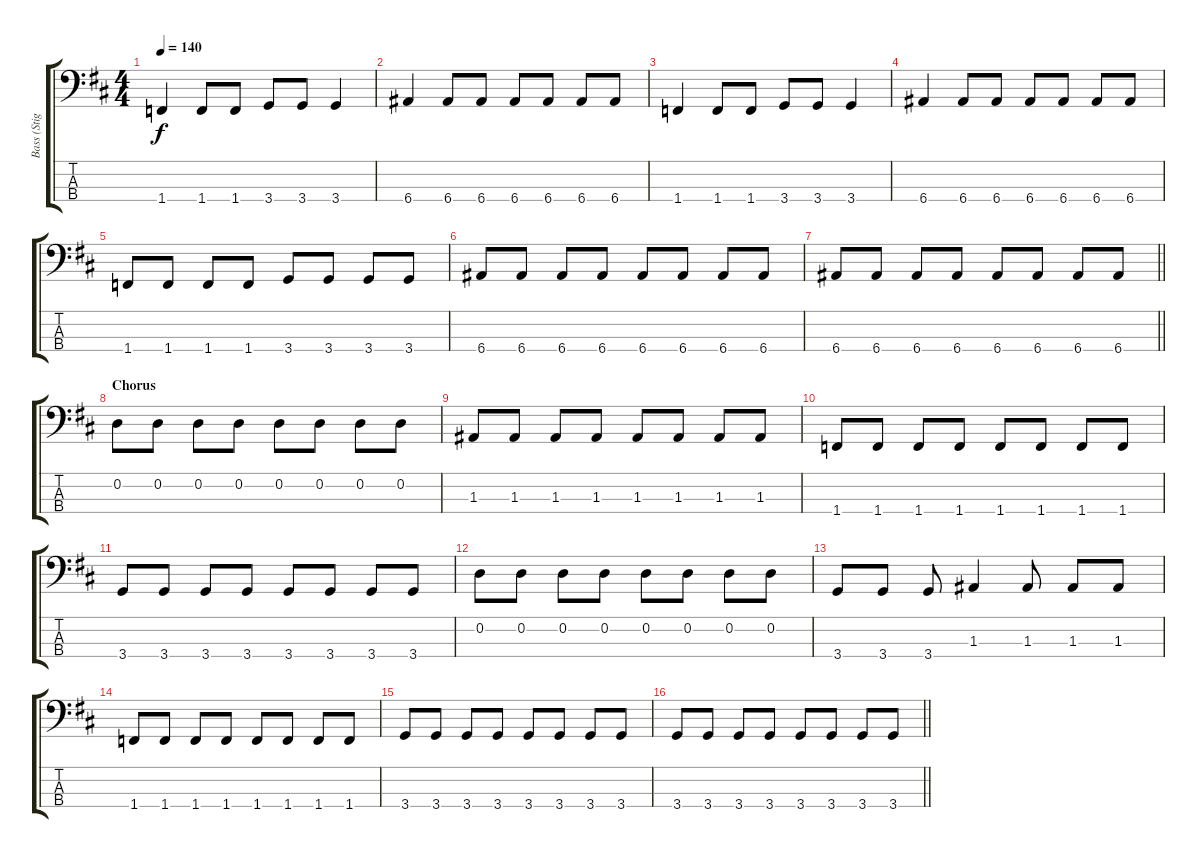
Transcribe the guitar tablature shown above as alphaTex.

\track ("Bass (Stig Pedersen)" "Bass (Stig") {instrument electricbasspick}
\staff {score tabs}
\tuning (G2 D2 A1 E1) {hide}
\ts (4 4)
\tempo 140
\clef f4
\ks d
1.4.4{dy f} 1.4.8 1.4.8 3.4.8 3.4.8 3.4.4 |
6.4.4 6.4.8 6.4.8 6.4.8 6.4.8 6.4.8 6.4.8 |
1.4.4 1.4.8 1.4.8 3.4.8 3.4.8 3.4.4 |
6.4.4 6.4.8 6.4.8 6.4.8 6.4.8 6.4.8 6.4.8 |
1.4.8 1.4.8 1.4.8 1.4.8 3.4.8 3.4.8 3.4.8 3.4.8 |
6.4.8 6.4.8 6.4.8 6.4.8 6.4.8 6.4.8 6.4.8 6.4.8 |
\barLineRight lightlight
6.4.8 6.4.8 6.4.8 6.4.8 6.4.8 6.4.8 6.4.8 6.4.8 |
\section ("" "Chorus")
0.2.8 0.2.8 0.2.8 0.2.8 0.2.8 0.2.8 0.2.8 0.2.8 |
1.3.8 1.3.8 1.3.8 1.3.8 1.3.8 1.3.8 1.3.8 1.3.8 |
1.4.8 1.4.8 1.4.8 1.4.8 1.4.8 1.4.8 1.4.8 1.4.8 |
3.4.8 3.4.8 3.4.8 3.4.8 3.4.8 3.4.8 3.4.8 3.4.8 |
0.2.8 0.2.8 0.2.8 0.2.8 0.2.8 0.2.8 0.2.8 0.2.8 |
3.4.8 3.4.8 3.4.8 1.3.4 1.3.8 1.3.8 1.3.8 |
1.4.8 1.4.8 1.4.8 1.4.8 1.4.8 1.4.8 1.4.8 1.4.8 |
3.4.8 3.4.8 3.4.8 3.4.8 3.4.8 3.4.8 3.4.8 3.4.8 |
\barLineRight lightlight
3.4.8 3.4.8 3.4.8 3.4.8 3.4.8 3.4.8 3.4.8 3.4.8
